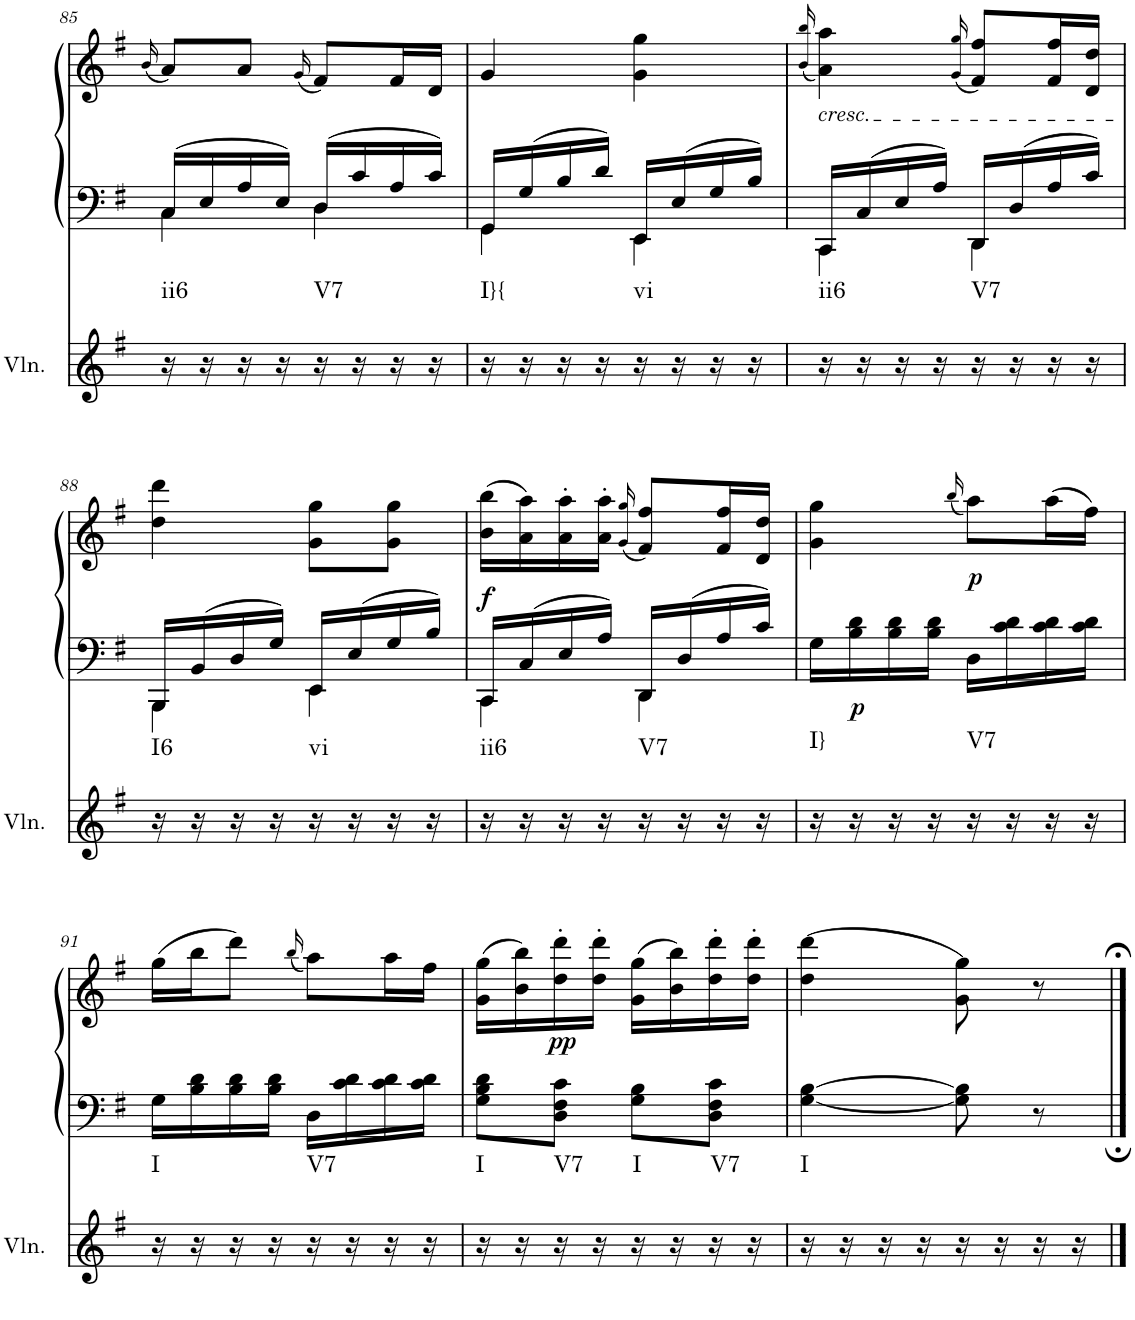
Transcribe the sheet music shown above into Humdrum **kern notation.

**kern	**harte	**kern	**kern	**dynam
*part2	*part2	*part1	*part1	*part1
*staff3	*	*staff2	*staff1	*staff1/2
*I"Violin	*	*I"Klavier linke Hand	*	*
*I'Vln.	*	*	*	*
!!LO:PB:g=z
*clefG2	*	*clefF4	*clefG2	*
*k[f#]	*	*k[f#]	*k[f#]	*
*M2/4	*	*M2/4	*M2/4	*
=85	=85	=85	=85	=85
.	.	.	(16qb/	.
*	*	*^	*	*
!	!LO:H:kt=ii6	!	!	!	!
16r	N	16C/LL	4C\	8a/L)	.
16r	.	16E/	.	.	.
16r	.	16A/	.	8a/J	.
16r	.	16E/JJ	.	.	.
.	.	.	.	(16qg/	.
!	!LO:H:kt=V7	!	!	!	!
16r	N	16D/LL	4D\	8f#/L)	.
16r	.	16c/	.	.	.
16r	.	16A/	.	16f#/L	.
16r	.	16c/JJ	.	16d/JJ	.
=86	=86	=86	=86	=86	=86
!	!LO:H:kt=I}{	!	!	!	!
16r	N	16GG/LL	4GG\	4g/	.
16r	.	16G/	.	.	.
16r	.	16B/	.	.	.
16r	.	16d/JJ	.	.	.
!	!LO:H:kt=vi	!	!	!	!
16r	N	16EE/LL	4EE\	4g\ 4gg\	.
16r	.	16E/	.	.	.
16r	.	16G/	.	.	.
16r	.	16B/JJ	.	.	.
=87	=87	=87	=87	=87	=87
.	.	.	.	(16qb/ 16qbb/	.
!	!LO:H:kt=ii6	!	!	!LO:TX:b:i:t=cresc.	!
16r	N	16CC/LL	4CC\	4a\ 4aa\)	.
16r	.	16C/	.	.	.
16r	.	16E/	.	.	.
16r	.	16A/JJ	.	.	.
.	.	.	.	(16qg/ 16qgg/	.
!	!LO:H:kt=V7	!	!	!	!
16r	N	16DD/LL	4DD\	8f#/ 8ff#/L)	.
16r	.	16D/	.	.	.
16r	.	16A/	.	16f#/ 16ff#/L	.
16r	.	16c/JJ	.	16d/ 16dd/JJ	.
!!LO:LB:g=z
=88	=88	=88	=88	=88	=88
!	!LO:H:kt=I6	!	!	!	!
16r	N	16BBB/LL	4BBB\	4dd\ 4ddd\	.
16r	.	16BB/	.	.	.
16r	.	16D/	.	.	.
16r	.	16G/JJ	.	.	.
!	!LO:H:kt=vi	!	!	!	!
16r	N	16EE/LL	4EE\	8g\ 8gg\L	.
16r	.	16E/	.	.	.
16r	.	16G/	.	8g\ 8gg\J	.
16r	.	16B/JJ	.	.	.
=89	=89	=89	=89	=89	=89
!	!LO:H:kt=ii6	!	!	!	!LO:DY:b
16r	N	16CC/LL	4CC\	(16b\ 16bb\LL	f
16r	.	16C/	.	16a\ 16aa\)	.
16r	.	16E/	.	16a\' 16aa\'	.
16r	.	16A/JJ	.	16a\' 16aa\'JJ	.
.	.	.	.	(16qg/ 16qgg/	.
!	!LO:H:kt=V7	!	!	!	!
16r	N	16DD/LL	4DD\	8f#/ 8ff#/L)	.
16r	.	16D/	.	.	.
16r	.	16A/	.	16f#/ 16ff#/L	.
16r	.	16c/JJ	.	16d/ 16dd/JJ	.
*	*	*v	*v	*	*
=90	=90	=90	=90	=90
!	!LO:H:kt=I}	!	!	!
16r	N	16G\LL	4g\ 4gg\	.
!	!	!	!	!LO:DY:b=2
16r	.	16B\ 16d\	.	p
16r	.	16B\ 16d\	.	.
16r	.	16B\ 16d\JJ	.	.
.	.	.	(16qbb/	.
!	!LO:H:kt=V7	!	!	!LO:DY:b
16r	N	16D\LL	8aa\L)	p
16r	.	16c\ 16d\	.	.
16r	.	16c\ 16d\	(16aa\L	.
16r	.	16c\ 16d\JJ	16ff#\JJ)	.
!!LO:LB:g=z
=91	=91	=91	=91	=91
!	!LO:H:kt=I	!	!	!
16r	N	16G\LL	(16gg\LL	.
16r	.	16B\ 16d\	16bb\J	.
16r	.	16B\ 16d\	8ddd\J)	.
16r	.	16B\ 16d\JJ	.	.
.	.	.	(16qbb/	.
!	!LO:H:kt=V7	!	!	!
16r	N	16D\LL	8aa\L)	.
16r	.	16c\ 16d\	.	.
16r	.	16c\ 16d\	16aa\L	.
16r	.	16c\ 16d\JJ	16ff#\JJ	.
=92	=92	=92	=92	=92
!	!LO:H:kt=I	!	!	!
16r	N	8G\ 8B\ 8d\L	(16g\ 16gg\LL	.
16r	.	.	16b\ 16bb\)	.
!	!LO:H:kt=V7	!	!	!LO:DY:b
16r	N	8D\ 8F#\ 8c\J	16dd\' 16ddd\'	pp
16r	.	.	16dd\' 16ddd\'JJ	.
!	!LO:H:kt=I	!	!	!
16r	N	8G\ 8B\L	(16g\ 16gg\LL	.
16r	.	.	16b\ 16bb\)	.
!	!LO:H:kt=V7	!	!	!
16r	N	8D\ 8F#\ 8c\J	16dd\' 16ddd\'	.
16r	.	.	16dd\' 16ddd\'JJ	.
=93	=93	=93	=93	=93
!	!LO:H:kt=I	!	!	!
16r	N	[4G\ [4B\	(4dd\ 4ddd\	.
16r	.	.	.	.
16r	.	.	.	.
16r	.	.	.	.
16r	.	8G\] 8B\]	8g\ 8gg\)	.
16r	.	.	.	.
16r	.	8r	8r	.
16r	.	.	.	.
==	==	==	==	==
*-	*-	*-	*-	*-
